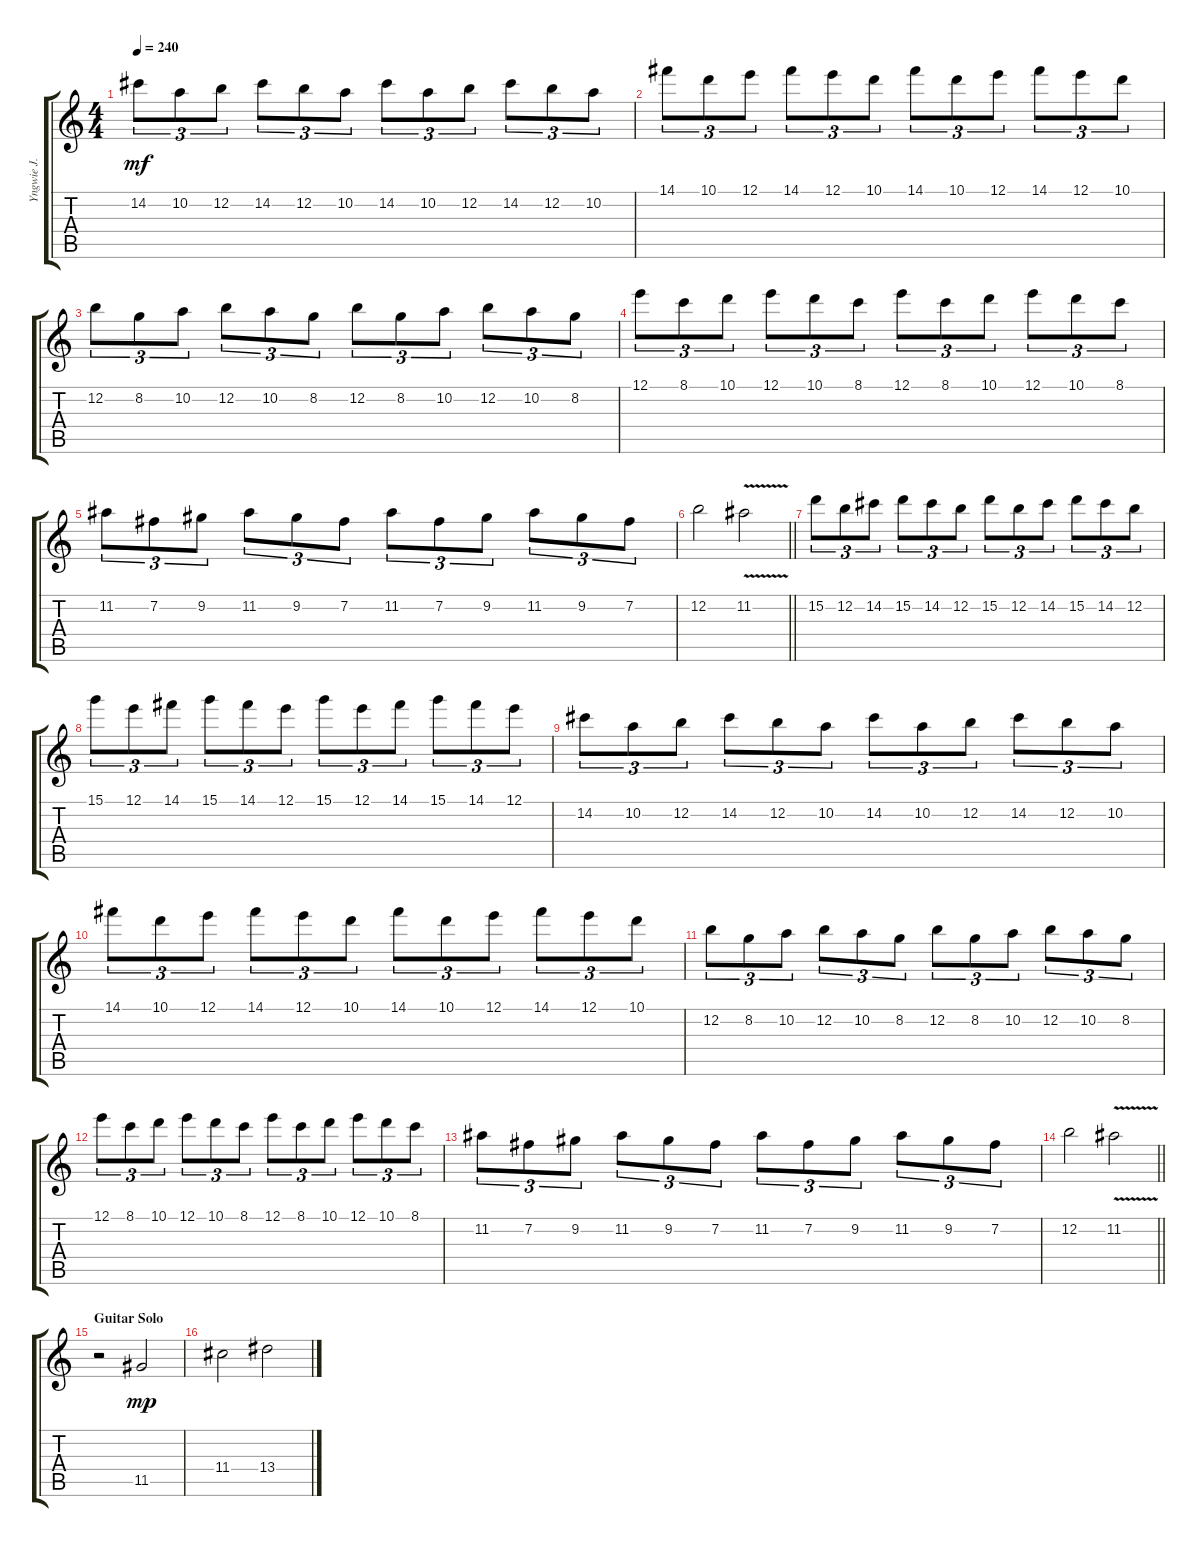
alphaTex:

\track ("Yngwie J. Malmsteen (Rythm Guitar 2)" "Yngwie J. ") {instrument overdrivenguitar}
\staff {score tabs}
\tuning (E4 B3 G3 D3 A2 E2) {hide}
\ts (4 4)
\tempo 240
\clef g2
\ks c
14.2.8{tu (3 2) dy mf} 10.2.8{tu (3 2)} 12.2.8{tu (3 2)} 14.2.8{tu (3 2)} 12.2.8{tu (3 2)} 10.2.8{tu (3 2)} 14.2.8{tu (3 2)} 10.2.8{tu (3 2)} 12.2.8{tu (3 2)} 14.2.8{tu (3 2)} 12.2.8{tu (3 2)} 10.2.8{tu (3 2)} |
14.1.8{tu (3 2)} 10.1.8{tu (3 2)} 12.1.8{tu (3 2)} 14.1.8{tu (3 2)} 12.1.8{tu (3 2)} 10.1.8{tu (3 2)} 14.1.8{tu (3 2)} 10.1.8{tu (3 2)} 12.1.8{tu (3 2)} 14.1.8{tu (3 2)} 12.1.8{tu (3 2)} 10.1.8{tu (3 2)} |
12.2.8{tu (3 2)} 8.2.8{tu (3 2)} 10.2.8{tu (3 2)} 12.2.8{tu (3 2)} 10.2.8{tu (3 2)} 8.2.8{tu (3 2)} 12.2.8{tu (3 2)} 8.2.8{tu (3 2)} 10.2.8{tu (3 2)} 12.2.8{tu (3 2)} 10.2.8{tu (3 2)} 8.2.8{tu (3 2)} |
12.1.8{tu (3 2)} 8.1.8{tu (3 2)} 10.1.8{tu (3 2)} 12.1.8{tu (3 2)} 10.1.8{tu (3 2)} 8.1.8{tu (3 2)} 12.1.8{tu (3 2)} 8.1.8{tu (3 2)} 10.1.8{tu (3 2)} 12.1.8{tu (3 2)} 10.1.8{tu (3 2)} 8.1.8{tu (3 2)} |
11.2.8{tu (3 2)} 7.2.8{tu (3 2)} 9.2.8{tu (3 2)} 11.2.8{tu (3 2)} 9.2.8{tu (3 2)} 7.2.8{tu (3 2)} 11.2.8{tu (3 2)} 7.2.8{tu (3 2)} 9.2.8{tu (3 2)} 11.2.8{tu (3 2)} 9.2.8{tu (3 2)} 7.2.8{tu (3 2)} |
\barLineRight lightlight
12.2.2 11.2{v}.2 |
15.2.8{tu (3 2)} 12.2.8{tu (3 2)} 14.2.8{tu (3 2)} 15.2.8{tu (3 2)} 14.2.8{tu (3 2)} 12.2.8{tu (3 2)} 15.2.8{tu (3 2)} 12.2.8{tu (3 2)} 14.2.8{tu (3 2)} 15.2.8{tu (3 2)} 14.2.8{tu (3 2)} 12.2.8{tu (3 2)} |
15.1.8{tu (3 2)} 12.1.8{tu (3 2)} 14.1.8{tu (3 2)} 15.1.8{tu (3 2)} 14.1.8{tu (3 2)} 12.1.8{tu (3 2)} 15.1.8{tu (3 2)} 12.1.8{tu (3 2)} 14.1.8{tu (3 2)} 15.1.8{tu (3 2)} 14.1.8{tu (3 2)} 12.1.8{tu (3 2)} |
14.2.8{tu (3 2)} 10.2.8{tu (3 2)} 12.2.8{tu (3 2)} 14.2.8{tu (3 2)} 12.2.8{tu (3 2)} 10.2.8{tu (3 2)} 14.2.8{tu (3 2)} 10.2.8{tu (3 2)} 12.2.8{tu (3 2)} 14.2.8{tu (3 2)} 12.2.8{tu (3 2)} 10.2.8{tu (3 2)} |
14.1.8{tu (3 2)} 10.1.8{tu (3 2)} 12.1.8{tu (3 2)} 14.1.8{tu (3 2)} 12.1.8{tu (3 2)} 10.1.8{tu (3 2)} 14.1.8{tu (3 2)} 10.1.8{tu (3 2)} 12.1.8{tu (3 2)} 14.1.8{tu (3 2)} 12.1.8{tu (3 2)} 10.1.8{tu (3 2)} |
12.2.8{tu (3 2)} 8.2.8{tu (3 2)} 10.2.8{tu (3 2)} 12.2.8{tu (3 2)} 10.2.8{tu (3 2)} 8.2.8{tu (3 2)} 12.2.8{tu (3 2)} 8.2.8{tu (3 2)} 10.2.8{tu (3 2)} 12.2.8{tu (3 2)} 10.2.8{tu (3 2)} 8.2.8{tu (3 2)} |
12.1.8{tu (3 2)} 8.1.8{tu (3 2)} 10.1.8{tu (3 2)} 12.1.8{tu (3 2)} 10.1.8{tu (3 2)} 8.1.8{tu (3 2)} 12.1.8{tu (3 2)} 8.1.8{tu (3 2)} 10.1.8{tu (3 2)} 12.1.8{tu (3 2)} 10.1.8{tu (3 2)} 8.1.8{tu (3 2)} |
11.2.8{tu (3 2)} 7.2.8{tu (3 2)} 9.2.8{tu (3 2)} 11.2.8{tu (3 2)} 9.2.8{tu (3 2)} 7.2.8{tu (3 2)} 11.2.8{tu (3 2)} 7.2.8{tu (3 2)} 9.2.8{tu (3 2)} 11.2.8{tu (3 2)} 9.2.8{tu (3 2)} 7.2.8{tu (3 2)} |
\barLineRight lightlight
12.2.2 11.2{v}.2 |
\section ("" "Guitar Solo")
r.2{instrument overdrivenguitar} 11.5.2{dy mp} |
11.4.2 13.4.2
